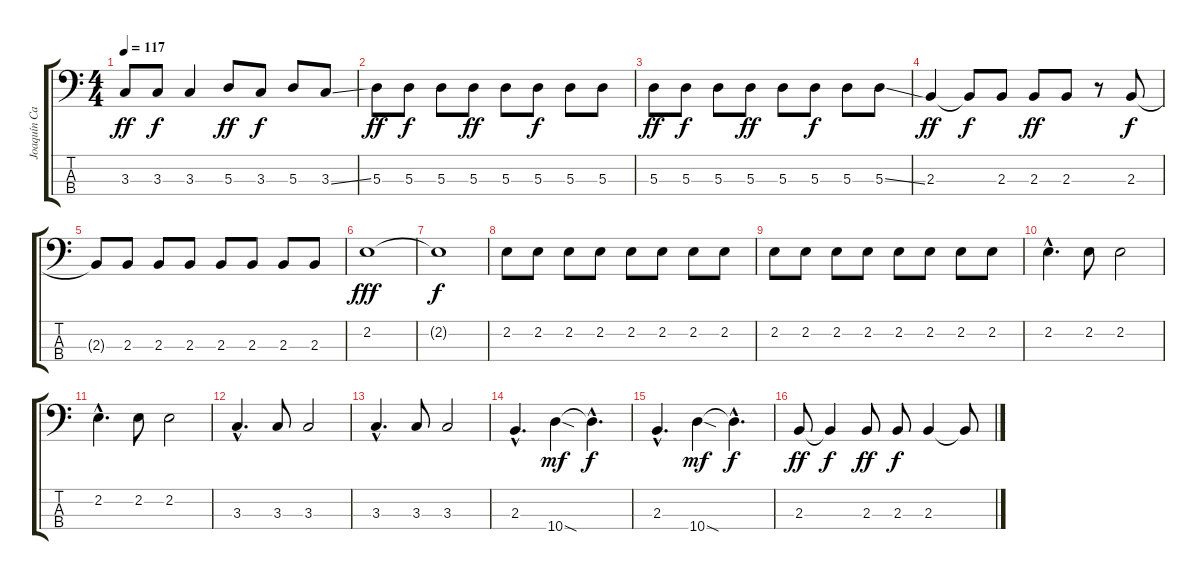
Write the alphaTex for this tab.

\track ("Joaquín Cardiel - Bajo" "Joaquín Ca") {instrument electricbasspick}
\staff {score tabs}
\tuning (G2 D2 A1 E1) {hide}
\ts (4 4)
\tempo 117
\clef f4
\ks c
3.3.8{dy ff} 3.3.8{dy f} 3.3.4 5.3.8{dy ff} 3.3.8{dy f} 5.3.8 3.3{ss}.8 |
5.3.8{dy ff} 5.3.8{dy f} 5.3.8 5.3.8{dy ff} 5.3.8 5.3.8{dy f} 5.3.8 5.3.8 |
5.3.8{dy ff} 5.3.8{dy f} 5.3.8 5.3.8{dy ff} 5.3.8 5.3.8{dy f} 5.3.8 5.3{ss}.8 |
2.3.4{dy ff} 2.3{t}.8{dy f} 2.3.8 2.3.8{dy ff} 2.3.8 r.8 2.3.8{dy f} |
2.3{t}.8 2.3.8 2.3.8 2.3.8 2.3.8 2.3.8 2.3.8 2.3.8 |
2.2.1{dy fff} |
2.2{t}.1{dy f} |
2.2.8 2.2.8 2.2.8 2.2.8 2.2.8 2.2.8 2.2.8 2.2.8 |
2.2.8 2.2.8 2.2.8 2.2.8 2.2.8 2.2.8 2.2.8 2.2.8 |
2.2{hac}.4{d} 2.2.8 2.2.2 |
2.2{hac}.4{d} 2.2.8 2.2.2 |
3.3{hac}.4{d} 3.3.8 3.3.2 |
3.3{hac}.4{d} 3.3.8 3.3.2 |
2.3{hac}.4{d} 10.4{sod}.4{dy mf} 10.4{hac t}.4{d dy f} |
2.3{hac}.4{d} 10.4{sod}.4{dy mf} 10.4{hac t}.4{d dy f} |
2.3.8{dy ff} 2.3{t}.4{dy f} 2.3.8{dy ff} 2.3.8{dy f} 2.3.4 2.3{t}.8
